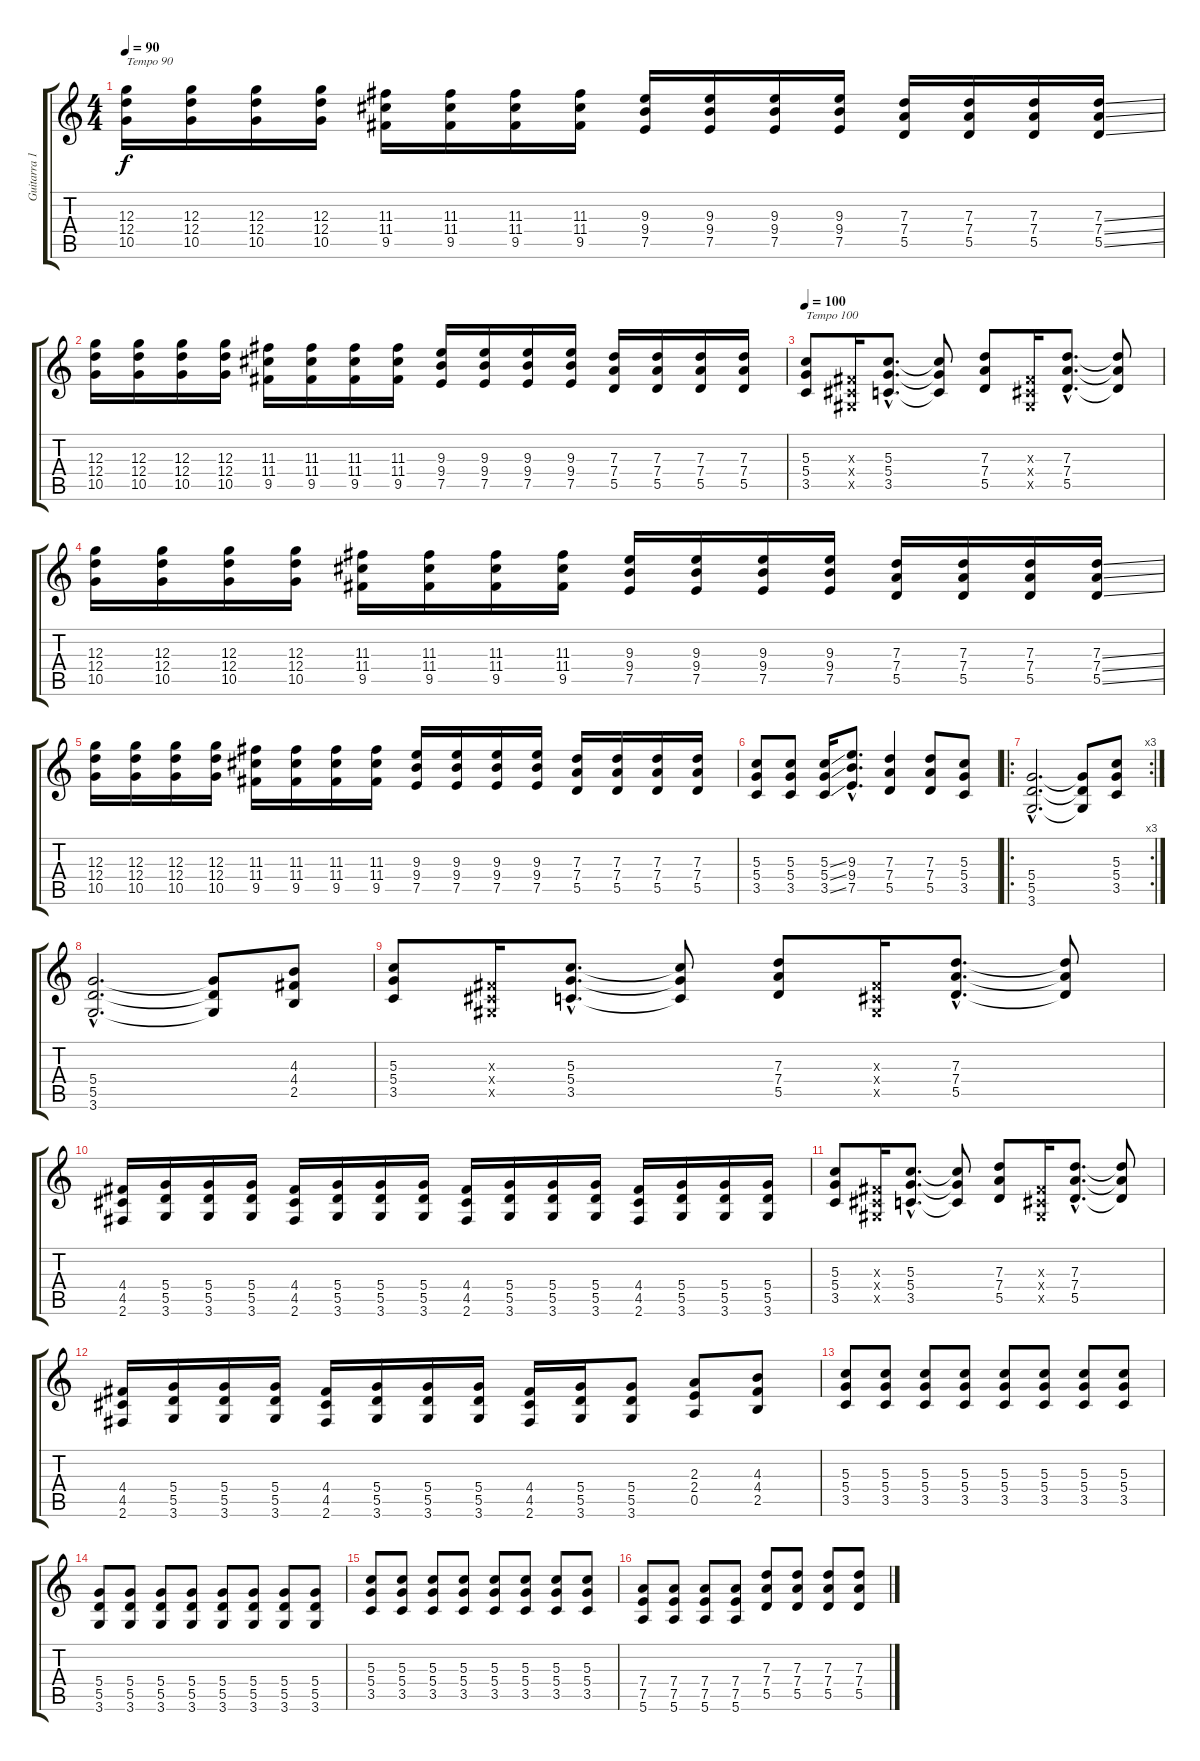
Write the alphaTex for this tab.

\track ("Guitarra 1" "Guitarra 1") {instrument distortionguitar}
\staff {score tabs}
\tuning (E4 B3 G3 D3 A2 E2) {hide}
\ts (4 4)
\tempo 90
\clef g2
\ks c
(12.3 12.4 10.5).16{txt "Tempo 90" dy f instrument distortionguitar} (12.3 12.4 10.5).16 (12.3 12.4 10.5).16 (12.3 12.4 10.5).16 (11.3 11.4 9.5).16 (11.3 11.4 9.5).16 (11.3 11.4 9.5).16 (11.3 11.4 9.5).16 (9.3 9.4 7.5).16 (9.3 9.4 7.5).16 (9.3 9.4 7.5).16 (9.3 9.4 7.5).16 (7.3 7.4 5.5).16 (7.3 7.4 5.5).16 (7.3 7.4 5.5).16 (7.3{ss} 7.4{ss} 5.5{ss}).16 |
(12.3 12.4 10.5).16 (12.3 12.4 10.5).16 (12.3 12.4 10.5).16 (12.3 12.4 10.5).16 (11.3 11.4 9.5).16 (11.3 11.4 9.5).16 (11.3 11.4 9.5).16 (11.3 11.4 9.5).16 (9.3 9.4 7.5).16 (9.3 9.4 7.5).16 (9.3 9.4 7.5).16 (9.3 9.4 7.5).16 (7.3 7.4 5.5).16 (7.3 7.4 5.5).16 (7.3 7.4 5.5).16 (7.3 7.4 5.5).16 |
\tempo 100
(5.3 5.4 3.5).8{txt "Tempo 100"} (-1.3{x} -1.4{x} -1.5{x}).16 (5.3{hac} 5.4{hac} 3.5{hac}).8{d} (5.3{t} 5.4{t} 3.5{t}).8 (7.3 7.4 5.5).8 (-1.3{x} -1.4{x} -1.5{x}).16 (7.3{hac} 7.4{hac} 5.5{hac}).8{d} (7.3{t} 7.4{t} 5.5{t}).8 |
(12.3 12.4 10.5).16 (12.3 12.4 10.5).16 (12.3 12.4 10.5).16 (12.3 12.4 10.5).16 (11.3 11.4 9.5).16 (11.3 11.4 9.5).16 (11.3 11.4 9.5).16 (11.3 11.4 9.5).16 (9.3 9.4 7.5).16 (9.3 9.4 7.5).16 (9.3 9.4 7.5).16 (9.3 9.4 7.5).16 (7.3 7.4 5.5).16 (7.3 7.4 5.5).16 (7.3 7.4 5.5).16 (7.3{ss} 7.4{ss} 5.5{ss}).16 |
(12.3 12.4 10.5).16 (12.3 12.4 10.5).16 (12.3 12.4 10.5).16 (12.3 12.4 10.5).16 (11.3 11.4 9.5).16 (11.3 11.4 9.5).16 (11.3 11.4 9.5).16 (11.3 11.4 9.5).16 (9.3 9.4 7.5).16 (9.3 9.4 7.5).16 (9.3 9.4 7.5).16 (9.3 9.4 7.5).16 (7.3 7.4 5.5).16 (7.3 7.4 5.5).16 (7.3 7.4 5.5).16 (7.3 7.4 5.5).16 |
(5.3 5.4 3.5).8 (5.3 5.4 3.5).8 (5.3{ss} 5.4{ss} 3.5{ss}).16 (9.3{hac} 9.4{hac} 7.5{hac}).8{d} (7.3 7.4 5.5).4 (7.3 7.4 5.5).8 (5.3 5.4 3.5).8 |
\ro
\rc 3
(5.4{hac} 5.5{hac} 3.6{hac}).2{d} (5.4{t} 5.5{t} 3.6{t}).8 (5.3 5.4 3.5).8 |
(5.4{hac} 5.5{hac} 3.6{hac}).2{d} (5.4{t} 5.5{t} 3.6{t}).8 (4.3 4.4 2.5).8 |
(5.3 5.4 3.5).8 (-1.3{x} -1.4{x} -1.5{x}).16 (5.3{hac} 5.4{hac} 3.5{hac}).8{d} (5.3{t} 5.4{t} 3.5{t}).8 (7.3 7.4 5.5).8 (-1.3{x} -1.4{x} -1.5{x}).16 (7.3{hac} 7.4{hac} 5.5{hac}).8{d} (7.3{t} 7.4{t} 5.5{t}).8 |
(4.4 4.5 2.6).16 (5.4 5.5 3.6).16 (5.4 5.5 3.6).16 (5.4 5.5 3.6).16 (4.4 4.5 2.6).16 (5.4 5.5 3.6).16 (5.4 5.5 3.6).16 (5.4 5.5 3.6).16 (4.4 4.5 2.6).16 (5.4 5.5 3.6).16 (5.4 5.5 3.6).16 (5.4 5.5 3.6).16 (4.4 4.5 2.6).16 (5.4 5.5 3.6).16 (5.4 5.5 3.6).16 (5.4 5.5 3.6).16 |
(5.3 5.4 3.5).8 (-1.3{x} -1.4{x} -1.5{x}).16 (5.3{hac} 5.4{hac} 3.5{hac}).8{d} (5.3{t} 5.4{t} 3.5{t}).8 (7.3 7.4 5.5).8 (-1.3{x} -1.4{x} -1.5{x}).16 (7.3{hac} 7.4{hac} 5.5{hac}).8{d} (7.3{t} 7.4{t} 5.5{t}).8 |
(4.4 4.5 2.6).16 (5.4 5.5 3.6).16 (5.4 5.5 3.6).16 (5.4 5.5 3.6).16 (4.4 4.5 2.6).16 (5.4 5.5 3.6).16 (5.4 5.5 3.6).16 (5.4 5.5 3.6).16 (4.4 4.5 2.6).16 (5.4 5.5 3.6).16 (5.4 5.5 3.6).8 (2.3 2.4 0.5).8 (4.3 4.4 2.5).8 |
(5.3 5.4 3.5).8 (5.3 5.4 3.5).8 (5.3 5.4 3.5).8 (5.3 5.4 3.5).8 (5.3 5.4 3.5).8 (5.3 5.4 3.5).8 (5.3 5.4 3.5).8 (5.3 5.4 3.5).8 |
(5.4 5.5 3.6).8 (5.4 5.5 3.6).8 (5.4 5.5 3.6).8 (5.4 5.5 3.6).8 (5.4 5.5 3.6).8 (5.4 5.5 3.6).8 (5.4 5.5 3.6).8 (5.4 5.5 3.6).8 |
(5.3 5.4 3.5).8 (5.3 5.4 3.5).8 (5.3 5.4 3.5).8 (5.3 5.4 3.5).8 (5.3 5.4 3.5).8 (5.3 5.4 3.5).8 (5.3 5.4 3.5).8 (5.3 5.4 3.5).8 |
(7.4 7.5 5.6).8 (7.4 7.5 5.6).8 (7.4 7.5 5.6).8 (7.4 7.5 5.6).8 (7.3 7.4 5.5).8 (7.3 7.4 5.5).8 (7.3 7.4 5.5).8 (7.3 7.4 5.5).8
